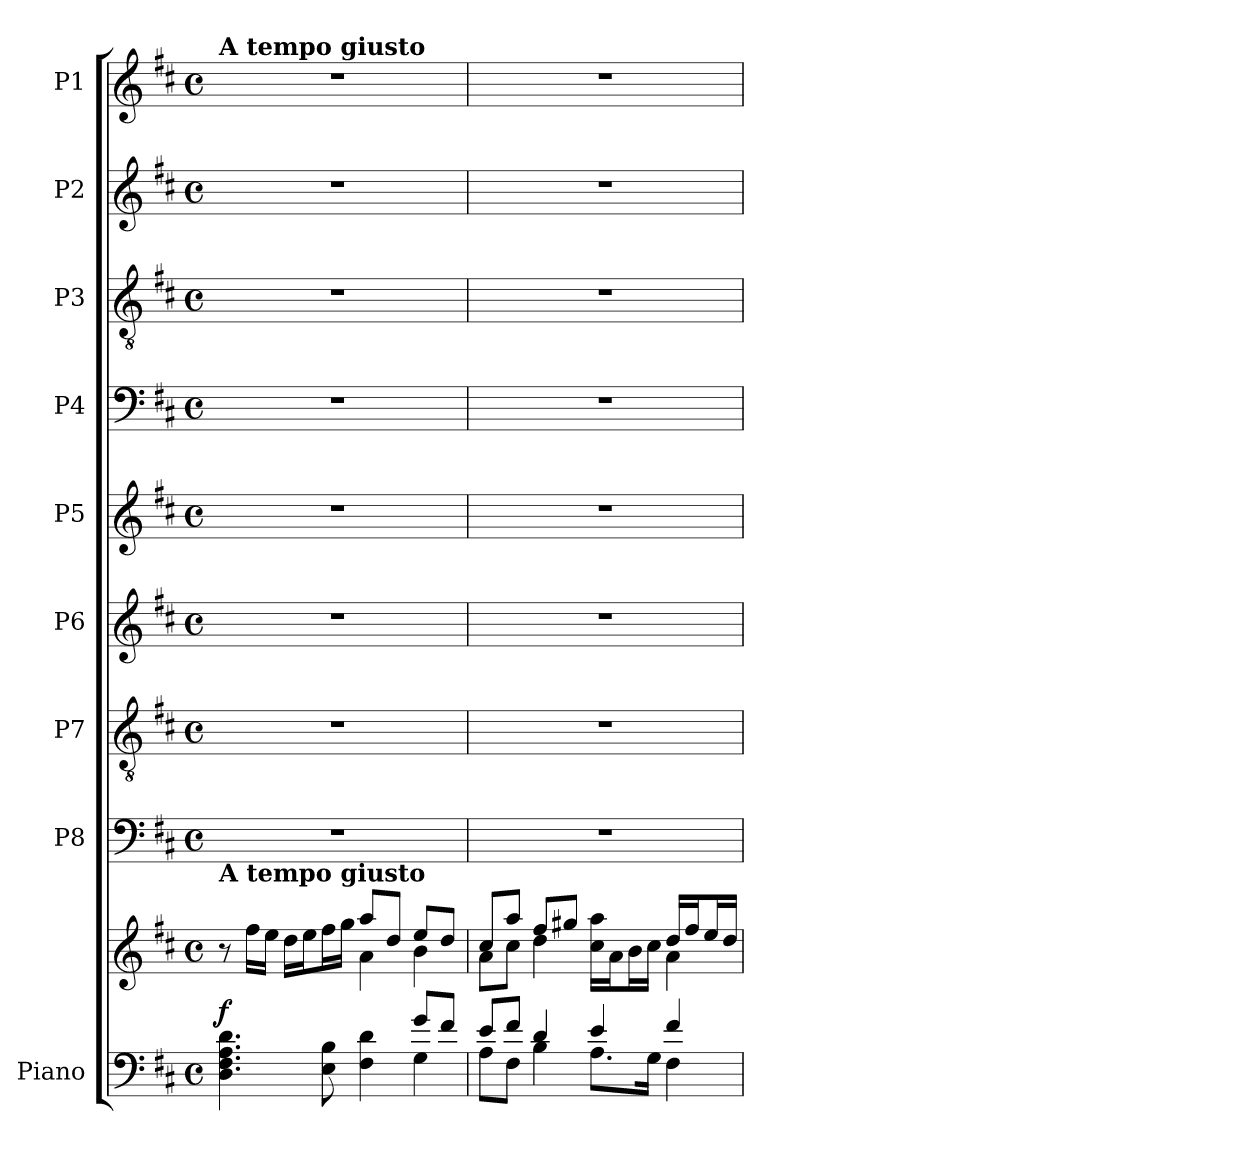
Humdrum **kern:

**kern	**kern	**dynam	**kern	**kern	**kern	**kern	**kern	**kern	**kern	**kern
*part9	*part9	*part9	*part8	*part7	*part6	*part5	*part4	*part3	*part2	*part1
*staff10	*staff9	*staff9/10	*staff8	*staff7	*staff6	*staff5	*staff4	*staff3	*staff2	*staff1
*I"Piano	*	*	*I"P8	*I"P7	*I"P6	*I"P5	*I"P4	*I"P3	*I"P2	*I"P1
!!LO:PB:g=z
*clefF4	*clefG2	*	*clefF4	*clefGv2	*clefG2	*clefG2	*clefF4	*clefGv2	*clefG2	*clefG2
*	*	*	*	*ITrd7c12	*	*	*	*ITrd7c12	*	*
*k[f#c#]	*k[f#c#]	*	*k[f#c#]	*k[f#c#]	*k[f#c#]	*k[f#c#]	*k[f#c#]	*k[f#c#]	*k[f#c#]	*k[f#c#]
*D:	*D:	*	*D:	*D:	*D:	*D:	*D:	*D:	*D:	*D:
*M4/4	*M4/4	*	*M4/4	*M4/4	*M4/4	*M4/4	*M4/4	*M4/4	*M4/4	*M4/4
*met(c)	*met(c)	*	*met(c)	*met(c)	*met(c)	*met(c)	*met(c)	*met(c)	*met(c)	*met(c)
*MM129	*MM129	*	*MM129	*MM129	*MM129	*MM129	*MM129	*MM129	*MM129	*MM129
=1	=1	=1	=1	=1	=1	=1	=1	=1	=1	=1
*^	*^	*	*	*	*	*	*	*	*	*
!	!	!	!	!	!	!	!	!	!	!	!	!LO:TX:a:B:t=A tempo giusto
!	!	!LO:TX:a:B:t=A tempo giusto	!	!	!	!	!	!	!	!	!	!
4.Di\ 4.F#i 4.Ai 4.di	2ryy	8r	2ryy	f	1r	1r	1r	1r	1r	1r	1r	1r
.	.	16ff#i\LL	.	.	.	.	.	.	.	.	.	.
.	.	16eei\JJ	.	.	.	.	.	.	.	.	.	.
.	.	16ddi\LL	.	.	.	.	.	.	.	.	.	.
.	.	16eei\J	.	.	.	.	.	.	.	.	.	.
8Ei\ 8Bi	.	16ff#i\L	.	.	.	.	.	.	.	.	.	.
.	.	16ggi\JJ	.	.	.	.	.	.	.	.	.	.
4F#i\ 4di	4ryy	8aai/L	4ai\	.	.	.	.	.	.	.	.	.
.	.	8ddi/J	.	.	.	.	.	.	.	.	.	.
8gi/L	4Gi\	8eei/L	4bi\	.	.	.	.	.	.	.	.	.
8f#i/J	.	8ddi/J	.	.	.	.	.	.	.	.	.	.
=2	=2	=2	=2	=2	=2	=2	=2	=2	=2	=2	=2	=2
8ei/L	8Ai\L	8cc#i/L	8ai\L	.	1r	1r	1r	1r	1r	1r	1r	1r
8f#i/J	8F#i\J	8aai/J	8cc#i\J	.	.	.	.	.	.	.	.	.
4di/	4Bi\	8ff#i/L	4ddi\	.	.	.	.	.	.	.	.	.
.	.	8gg#Xi/J	.	.	.	.	.	.	.	.	.	.
4ei/	8.Ai\L	16cc#i\ 16aai\LL	4ryy	.	.	.	.	.	.	.	.	.
.	.	16ai\J	.	.	.	.	.	.	.	.	.	.
.	.	16bi\L	.	.	.	.	.	.	.	.	.	.
.	16Gi\Jk	16cc#i\JJ	.	.	.	.	.	.	.	.	.	.
4f#i/	4F#i\	16ddi/LL	4ai\	.	.	.	.	.	.	.	.	.
.	.	16ff#i/J	.	.	.	.	.	.	.	.	.	.
.	.	16eei/L	.	.	.	.	.	.	.	.	.	.
.	.	16ddi/JJ	.	.	.	.	.	.	.	.	.	.
*v	*v	*	*	*	*	*	*	*	*	*	*	*
*	*v	*v	*	*	*	*	*	*	*	*	*
=	=	=	=	=	=	=	=	=	=	=
*-	*-	*-	*-	*-	*-	*-	*-	*-	*-	*-
